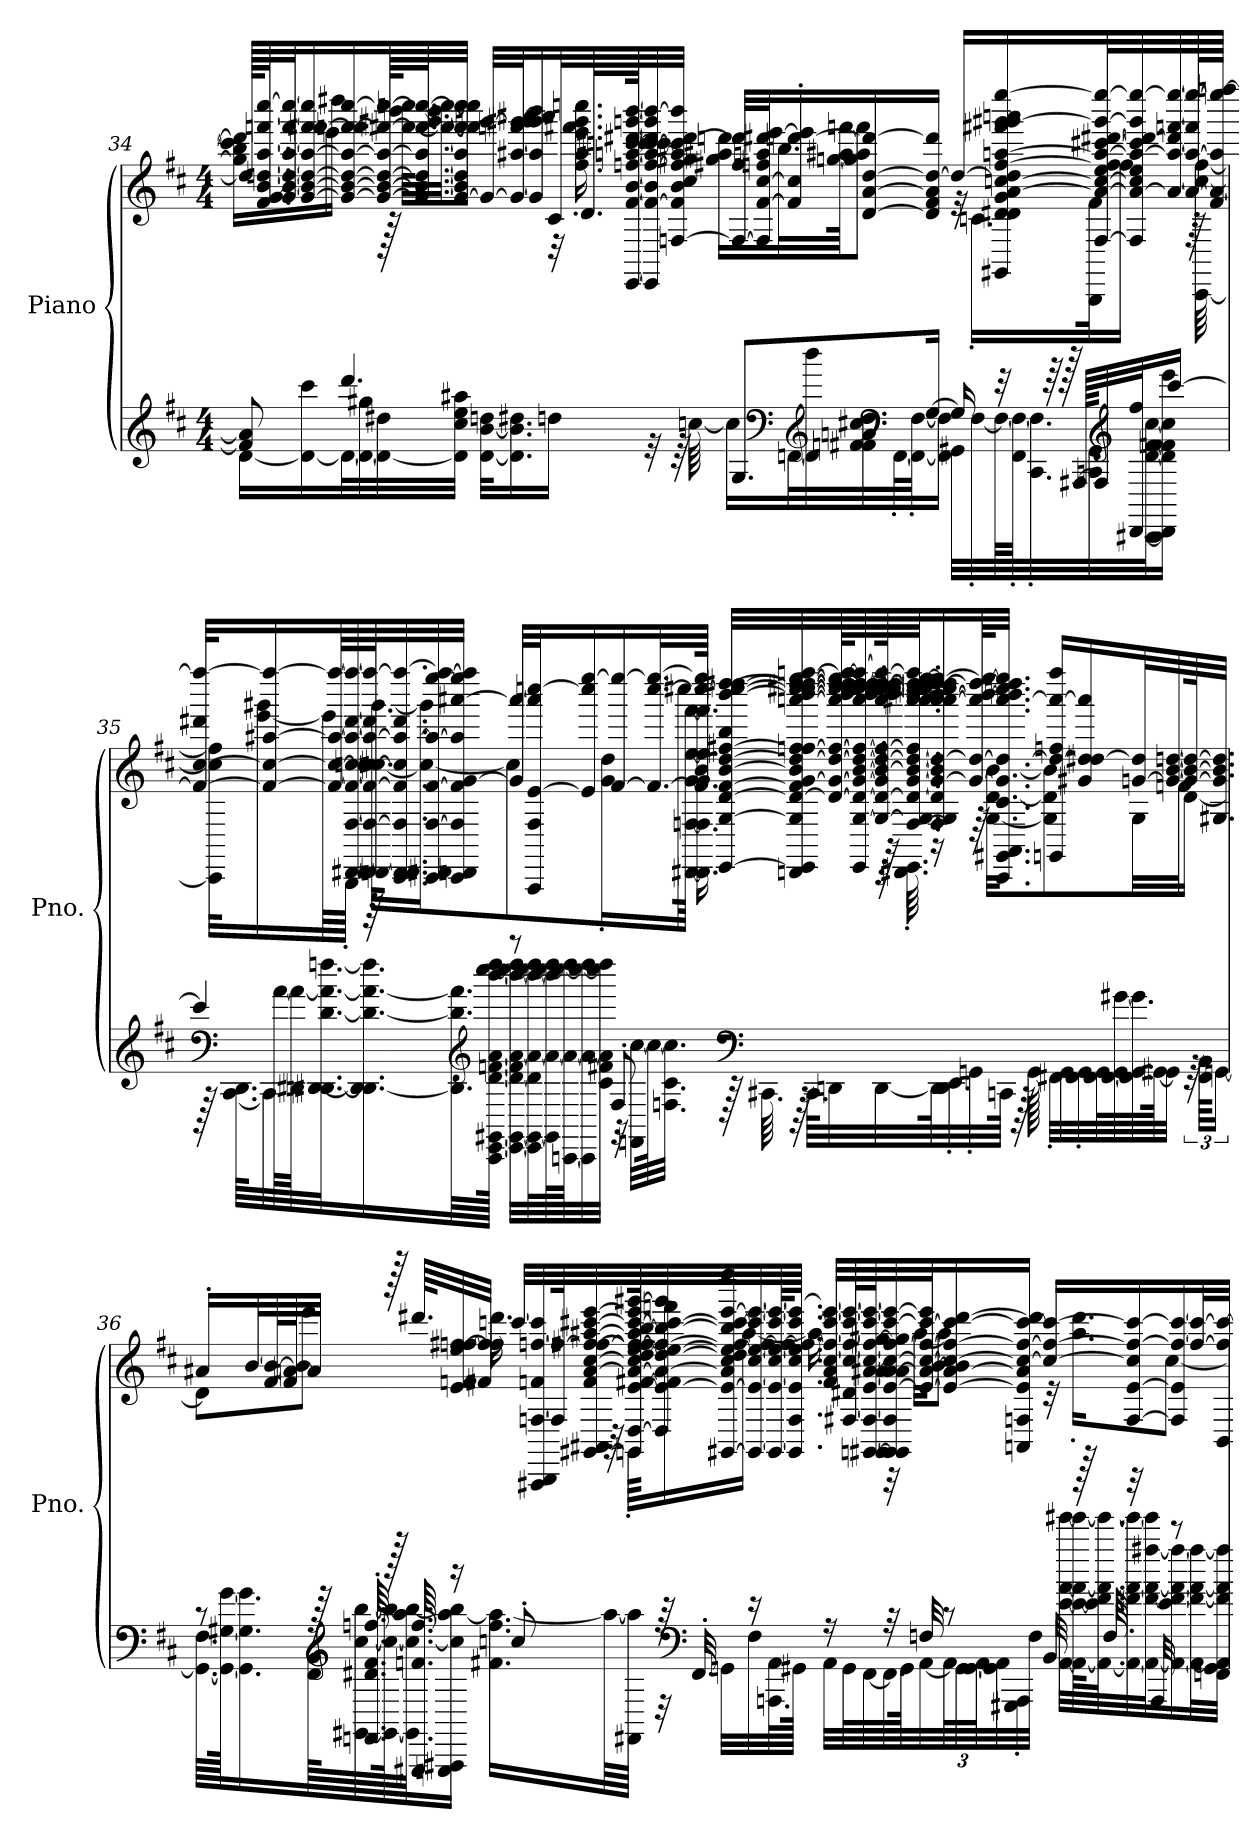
**kern	**kern
*part1	*part1
*staff2	*staff1
*I"Piano	*
*I'Pno.	*
!!LO:LB:g=z
*clefG2	*clefG2
*k[f#c#]	*k[f#c#]
*M4/4	*M4/4
=34	=34
*^	*^
8f/] 8a#/]	[16d\LL	128dd#/KLLLL]	16gg#\] 16bb\] 16ccc#\] 16ddd\]LL
.	.	64.f#/ [64.g/ [64.b/ [64.ddn/ [64.aa/ [64.fffn/ [64.cccc#/J	.
.	.	32g/_ 32b/_ 32dd/_ 32aa/_ 32fff/_ 32cccc#/_J	.
.	16d\_ 16ccc#\	16g/_ 16b/_ 16dd/_ 16aa/_ 16fff/] [16fff#X/ 16cccc#/]	16eee\
4.ddd/	32d\L_	16g/_ 16b/_ 16dd/_ 16aa/_ [16fffn/ 16fff#/] [16cccc#/	16dddd#X\JJ
.	32d\_ 32gg#X\	.	.
.	32d\_ 32dd#X\	128g/_ 128b/_ 128dd/_ 128aa/_ 128fff/_ 128cccc#/_KLL	128r
.	.	64.g/_ 64.b/_ 64.dd/_ 64.aa/_ 64.fff/_ 64.ggg#X/ 64.cccc#/_J	[64.fff#X\ [64.bbb\ [64.ccccn\KLLL
.	32d\] 32cc#\ 32ee\ 32aa#X\JJJ	32g/_ 32b/] 32dd/] 32aa/] 32fff/] 32cccc#/]JJJ	32fff#\_ 32bbb\] 32cccc\_JJ
.	[32d\ [32b\ 32ddn\KLL	32g/_ [32gggn/LLL	8fff#\] 8cccc\]J
.	16.d\] 16.b\] 16.dd#X\	32g/_ [32aa#X/ 32fffn/ 32ggg/] [32ggg#X/ [32aaa#X/J	.
.	.	16g/] 16aa#/] 16ggg#/] 16aaa#/] 16bbb/	.
.	16ddn\JJ	32c#/L	32r
.	.	64.d/L	16.ff#\' 16.aa#\' 16.eee\' 16.fff#X\' 16.ggg#\' 16.ccccn\'
.	.	[128EE/ [128f#/ [128b/ [128ffn/ [128aan/ [128cccn/ [128ccc#X/ [128ddd#X/ [128gggn/ [128bbb/JK	.
.	32r	32EE/] 32f#/_ 32b/] 32ff/_ 32aa/_ 32ccc/_ 32ccc#/] 32ddd#/] 32ggg/] 32bbb/_	.
.	64r	[32Fn/ 32f#/] 32b/ 32cc#/ 32ff/] 32gg#X/ 32aa/] 32ccc/] [32ddd#/ 32bbb/]JJJ	.
.	[64ccn\	.	.
8.G/L	16cc\LL]	32F/_ 32ff#X/ 32ddd#/]LLL	16gg#\ 16aa#X\ 16dddn\LL
.	.	32F/] [32f#/ [32cc#/ 32ffn/ 32aan/ 32ddd#X/ [32eee/J	.
*clefF4	*	*	*
.	[32FFn\L	16f#/]' 16cc#/]' [16dddn/' 16eee/]'	32.bb\L
.	32FF\] 32dd\	.	.
.	.	.	[64ggn\ [64aa#X\ [64fffn\JJK
*clefG2	*	*	*
.	32fn\ 32f#X\ 32an\ 32cc#X\ 32dd\	[16d/ [16a/ [16dd/ 16ddd/_	8gg\] 8aa#\] 8fff\]J
*clefF4	*	*	*
.	[64FF'\L	.	.
.	64FF\_' [64F#\'JJ	.	.
[16G/Jk	16FF\] 16F#\]JJ	16d/] 16f#/ 16a/] 16dd/_ 16ddd/]JJ	.
16G/]	32GG#X\LLL	16dd/LL_	32r
.	[32F#'\	.	16.cn'\LL
32r	128F#\LL_	16GG#X/ 16d/ 16d#X/ 16g/ [16a/ [16ccn/ 16dd/] [16ff/ [16aan/ 16fff#X/ [16ggg/ 16ggg#X/ 16aaan/ [16eeee/	.
.	128FF\' 128F#\_'JJ	.	.
.	32.CC#\' 32.F#\]'	.	.
64r	.	.	.
128r	.	.	.
[128AAA#X/KKLLL	.	.	.
32AAA#/]	32CCn\ 32GG#\	[32F/ 32a/_ 32cc/_ [32ee/ 32ff/] 32aa/_ [32ccc#X/ [32ddd#X/ 32ggg/_ 32eeee/_L	32BBB\ 32f#\K
*clefG2	*	*	*
32DD/ 32ff#/J	[32CC#X\ [32d\ [32f#\ [32cc#\J	32F/] 32a/_ 32cc/] 32ee/] 32aa/_ 32ccc#/] 32ddd#/_ 32ggg/] 32eeee/_	16ff\JJ
[16ccc#/JJ	16CC#\] 16DD\ 16d\] 16fn\ 16f#\] 16cc#\] 16eee\JJ	32a/_ 32aa/_ 32ddd#/] [32fffn/ 32eeee/_	.
.	.	64a/_ 64aa/_ 64fff/] 64eeee/_L	64r
.	.	[64f#/ 64a/] 64aa/] 64eeee/] [64ffffn/JJJJ	[64CC#\ [64cc\ [64ff\
!!LO:LB:g=z	!!
=35	=35	=35	=35
4ccc#/]	128r	32f#/_ [32cc#/ 32ddd#X/ 32ffff/_KLL	32CC#\] 32cc\] 32ff\]KLL
*clefF4	*	*	*
.	[64.CC#\ 64.DD\KLLL	.	.
.	32CC#\]	16f#/_ 16cc#/_ [16aa#X/ 16ffff/_	[16eee\ 16ggg#X\
.	[128a\LL	.	.
.	128DD#X\ 128a\_JJ	.	.
.	[32.DDn\ [32.DD#X\ [32.d\ 32.a\_ [32.ffn\J	.	.
.	.	64f#/_ 64cc#/_ 64aa#/_ 64ffff/_LL	64eee\LL]
.	.	[64DD/ [64DD#X/ [64F#/ 64f#/_ [64ccn/ 64cc#/] 64aa#/_ [64ddd#/ 64ffff/_	64BBB'\JJJJ
.	16.DD\] 16.DD#\_ 16.d\_ 16.a\_ 16.ff\]	64DD/] 64DD#/_ 64F#/_ 64f#/_ 64cc/_ 64aa#/_ 64ddd#/] 64ffff/_J	64r
.	.	32.CC#/ 32.DDn/ 32.DD#/] 32.F#/] 32.f#/] 32.cc/] 32.aa#/_ 32.ddd#/ 32.ffff/_	[32.cc#X\ [32.ggg#\KLL
.	.	32CC#/ 32DD#X/ [32F#/ [32f#/ 32aa#/_ [32eeee/ 32ffff/_	16cc#\_ 16ggg#\]J
.	64.DD#\] 64.d\] 64.a\]LL	32CC#/ 32DDn/ 32F#/] 32f#/] [32g/ 32aa#/] [32aaa#X/ 32eeee/] 32ffff/]JJJ	.
*clefG2	*	*	*
.	128CC#\ [128EE\ [128GG#X\ [128d\ [128fn\ [128a\ [128bbb\ [128cccc#\ [128dddd\JJJJk	.	.
8r	32EE\_ 32GG#\_ 32d\_ 32f\] 32a\_ 32bbb\_ 32cccc#\_ 32dddd\_LLL	32g/] 32aaa#/_LLL	8cc#\]
.	64EE\] 64GG#\_ 64d\] 64a\_ 64bbb\_ 64cccc#\_ 64dddd\_L	32AAA/ 32F#/ [32e/ 32aaa#/] [32ccccn/J	.
.	128GG#\] 128a\_ 128bbb\] 128cccc#\_ 128dddd\_L	.	.
.	[128CCn\ 128a\_ 128cccc#\_ 128dddd\_JJ	.	.
.	32CC\] 32a\_ 32cccc#\_ 32dddd\_	16e/] 16cccc/] [16eeee/	.
.	32c#\ 32f#X\ 32a\] 32cccc#\] 32dddd\]JJJ	.	.
8F#'/	32r	[16f#/ 16eeee/_	16g\' 16dd\'L
.	32FFn\ [32cc#\LLL	.	.
.	64cc#\K_	32.f#/_ [32.cccc/ 32.eeee/_L	32.cccc#X\L
.	32.Fn\ 32.c#\ 32.cc#\]JJJ	.	.
.	.	64f#/] 64b/ 64cccc/_ 64eeee/]JJJk	[64DD#X\ [64Fn\ [64g\ [64ee\ [64fff#\JJJk
2r	128r	[32EE/ [32G/ [32d/ [32f#/ [32b/ [32dd/ [32ff#X/ 32bb/ [32bbb/ 32cccc/_ [32dddd/ [32dddd#X/LLL	16.DD#\] 16.F\] 16.g\] 16.ee\] 16.fff#\]
*clefF4	*	*	*
.	64.CC#X\	.	.
.	128r	32DDn/ 32EE/] 32G/] 32d/_ 32f#/] [32g/ 32b/] 32dd/_ 32ff#/] [32ffn/ [32aaan/ 32bbb/_ 32cccc/_ [32cccc#X/ 32dddd/_ 32dddd#/_ [32eeee/ [32ffffn/	.
.	64.CC#\KLLL	.	.
.	32DDn\	128d/_ 128g/_ 128dd/_ 128ff/_ 128aaa/_ 128bbb/_ 128cccc/_ 128cccc#/_ 128dddd/_ 128dddd#/_ 128eeee/] 128ffff/_KL	.
.	.	64.EE/ [64.G/ 64.d/_ 64.g/_ [64.b/ 64.dd/_ 64.ff/_ 64.aaa/_ 64.bbb/_ 64.cccc/_ 64.cccc#/_ 64.dddd/_ 64.dddd#/_ 64.ffff/_	.
.	[32DD\	128G/_ 128d/_ 128g/] 128b/_ 128dd/_ 128ff/_ 128aaa/_ 128bbb/_ 128cccc/_ 128cccc#/] 128dddd/_ 128dddd#/_ 128ffff/_K	128r
.	.	[64.F/ 64.G/] 64.d/_ [64.g/ 64.b/_ 64.dd/_ 64.ff/] 64.aaa/_ [64.aaa#X/ 64.bbb/_ 64.cccc/] [64.cccc#X/ 64.dddd/_ 64.dddd#/_ [64.eeee/ 64.ffff/]JJ	64.DD#X\' 64.EE\'
.	64DD\K]	16F/] 16G/ 16d/] 16g/_ 16b/] 16dd/_ 16aaa/_ 16aaa#/] 16bbb/_ 16cccc#/] 16dddd/_ 16dddd#/] 16eeee/_	16r
.	32.DD\' 32.EE\'	.	.
.	32GGn'\	64g/_ 64dd/_ 64aaa/_ 64bbb/_ 64dddd/_ 64eeee/_KL	64r
.	.	32.CC#/ 32.GG#X/ 32.AA/ 32.c#/ 32.g/] 32.dd/_ 32.aaa/_ 32.bbb/] 32.ccccn/ 32.dddd/] 32.eeee/]JJJ	[32.G\ [32.d\ [32.b\KKL
.	64CCn\JJJk	.	.
.	128r	.	.
.	128GG\	.	.
.	32FF#X'\LLL	16GGn/ 16dd/_ 16ffn/ 16aaa/_ 16ffff/LL	8G\] 8d\] 8b\]
.	32GG\	.	.
.	32FF#\' 32GG\'	16g#X/ 16dd/] [16dd#X/ 16aaa/]	.
.	64FF#\ 64GG\L	.	.
.	[64FF#\ [64GG\ [64g#X\	.	.
.	64.FF#\] 64.GG\] 64.g#\]	[32gn/ 32dd#/]L	32G\LL
.	[128GG#X\JK	.	.
.	32GG#\JJJ]	32g/_ [32b/ [32ddn/	32fn\J
.	96r	64g/_ 64b/_ 64dd/_K	[16d\JJ
.	96FF#\ 96BB\KKLL	.	.
.	.	32.G#X/ 32.g/] 32.b/] 32.dd/]JJJ	.
.	[24GGn\JJ	.	.
!!LO:LB:g=z	!!
=36	=36	=36	=36
8r	64.GG\_ 64.F#\LLLL	16a#X'/LL	8d\L]
.	128GG\_ [128G#X\ [128g\JJK	.	.
.	16.GG\] 16.G#\] 16.g\]	.	.
.	.	[32b/L	.
.	.	[64f#/ 64b/_L	.
.	.	64f#/] [64an/ 64b/]J	.
128r	128FF#\ 128BB\KLL	32a/JJJ]	8eee\J
*clefG2	*	*	*
64.FFn/' 64.d#X/' 64.f#/' 64.ffn/'	[64.GG#X\ [64.cc#\ [64.bb\	.	.
128r	128GG#\_ 128cc#\_ 128bb\_K	128r	.
64.GGG#X/ 64.fn/ 64.ff/	64.GG#\] 64.cc#\_ [64.aa\ 64.bb\_JJ	64.ddd#X/KLLL	.
16r	16GGGn\ 16AAA#X\ 16cc#\] 16aa\_ 16bb\]JJ	32e/ 32fn/ 32ee/ [32ffn/ [32ff#X/	.
.	.	32f#X/ 32ff/] 32ff#/]JJJ	.
8ccn'/	16.f#X\ 16.ff\ 16.aa\_LL	[32cccn/LLL	16.ddd#\
.	.	32AAA#X/ 32BBB/ [32Fn/ 32fn/ [32ffn/ 32ccc/]	.
.	.	64F/] 64ff/_K	.
.	.	[32GG#X/ 32AA#X/ 32f/ [32a/ [32cc#/ 32ff/_ [32ff#X/ [32aa#X/ [32ccc#X/ [32eee/	.
.	64aa\LL_	.	64r
.	64FF#X\ 64aa\]JJJJ	64GG#/] [64D/ [64e/ [64f#X/ 64a/_ 64cc#/] [64dd/ [64ee/ 64ff/] 64ff#/_ 64aa#/] [64bb/ 64ccc#/_ 64eee/] [64ggg#X/K	64GGn'\KKLL
64r	32r	32D/] 32e/_ 32f#/] 32a/_ 32dd/_ 32ee/_ 32ff#/_ 32bb/_ 32ccc#/_ 32ggg#/]	16fffn\
*clefF4	*	*	*
32.FF#'/	.	.	.
.	32GGn\LLL	[32GG#X/ 32e/_ 32a/] 32cc#/ 32dd/] 32ee/_ 32ff#/_ 32bb/] 32ccc#/_ [32eee/ 32eeee/	.
16r	32F#\	32GG#/_ 32e/_ [32cc#/ 32ee/_ 32ff#/_ 32ccc#/_ 32eee/_	[16aa#\JJ
.	64.AAAn\ 64.AA\L	128GG#/_ 128e/_ 128cc#/_ 128ee/_ 128ff#/_ 128ccc#/_ 128eee/_KL	.
.	.	64.GG#/] 64.F/ 64.e/] 64.cc#/] 64.ee/] 64.ff#/_ 64.ccc#/_ 64.eee/_JJJJ	.
.	128GG#X\JJJJk	.	.
16r	32AA\LLL	32f#/ 32a/ [32cc#/ 32ff#/_ 32ccc#/_ 32eee/_LLL	16aa#\]
.	64GG#\L	[64F#X/ 64d#X/ 64cc#/_ 64ff#/_ 64ccc#/_ 64eee/_L	.
.	[64FF#\	[64GGn/ [64GG#X/ 64F#/_ [64e/ [64a/ [64a#X/ 64cc#/_ 64ff#/_ [64gg#X/ 64ccc#/_ 64eee/_J	.
32r	64.FF#\]	32GG/] 32GG#/] 32F#/] 32e/_ 32a/_ 32a#/] 32cc#/_ 32ff#/_ 32gg#/] 32ccc#/_ 32eee/_	32r
.	128GG#\JK	.	.
32Fn/	[32AA\	32e/_ 32a/_ [32b/ 32cc#/_ 32ff#/_ 32ccc#/_ 32eee/]J	[32aa#\KKL
*	*Xbrackettup	*	*
8r	96AA\L]	16e/_ 16a/_ 16b/] 16cc#/_ 16ff#/_ 16ccc#/_ [16ddd#/	8aa#\J]
.	96GG#\	.	.
.	[96GG#\ [96AA\J	.	.
.	32GG#\] 32AA\]	.	.
.	32GGG#X\' 32AAA\'	16AAn/ 16Fn/ 16e/] 16a/] 16cc#/_ 16ff#/_ 16ccc#/_ 16ddd#/]JJ	.
.	32F\JJJ	.	.
32BB/	[32AA\ [32e\ [32a\ [32ggg#X\LLL	16cc#/_ 16ff#/_ 16ccc#/_LL	32r
128r	128AA\_ 128e\_ 128a\_ 128ggg#\_KL	.	16.aa#\' 16.ddd#\'KL
64.F/	64.AA\_ 64.e\] [64.f#\ 64.a\_ 64.ggg#\_J	.	.
32r	32AA\_ 32f#\] 32a\_ 32ggg#\_	[16F/ [16e/ 16cc#/] 16ff#/_ 16ccc#/_	.
32AAA/	32AA\_ [32f#\ 32a\_ [32aa#X\ 32ggg#\]J	.	.
8r	16AA\_ 16e\ 16f#\_ 16a\_ 16aa#\_	16F/] 16e/] 16ff#/_ 16ccc#/_	[8cc#\J
.	32AA\_ 32f#\_ 32a\_ 32aa#\_L	32ff#/_ 32ccc#/_L	.
.	32FFn\ 32GG#\ 32AA\] 32f#\] 32a\] 32aa#\]JJJ	32BB/ 32ff#/] 32ccc#/_JJJ	.
*v	*v	*	*
*	*v	*v
=	=
*-	*-
